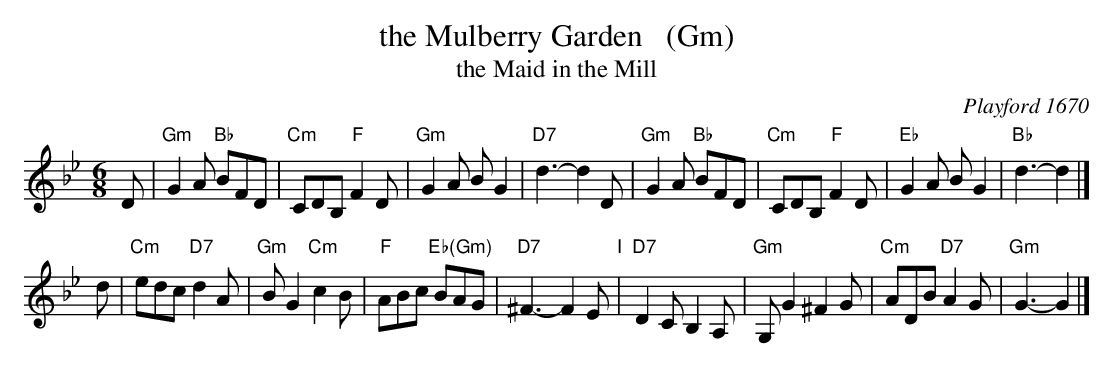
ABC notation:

X:1
T: the Mulberry Garden   (Gm)
T: the Maid in the Mill
O: Playford 1670
M: 6/8
L: 1/8
K: Gm
D \
| "Gm"G2A "Bb"BFD | "Cm"CDB, "F"F2D | "Gm"G2A BG2 | "D7"d3- d2D \
| "Gm"G2A "Bb"BFD | "Cm"CDB, "F"F2D | "Eb"G2A BG2 | "Bb"d3- d2 |]
d \
| "Cm"edc "D7"d2A | "Gm"BG2 "Cm"c2B | "F"ABc "Eb(Gm)"BAG | "D7"^F3- F2E "I"\
| "D7"D2C B,2A, | "Gm"G,G2 ^F2G | "Cm"ADB "D7"A2G | "Gm"G3- G2 |]
